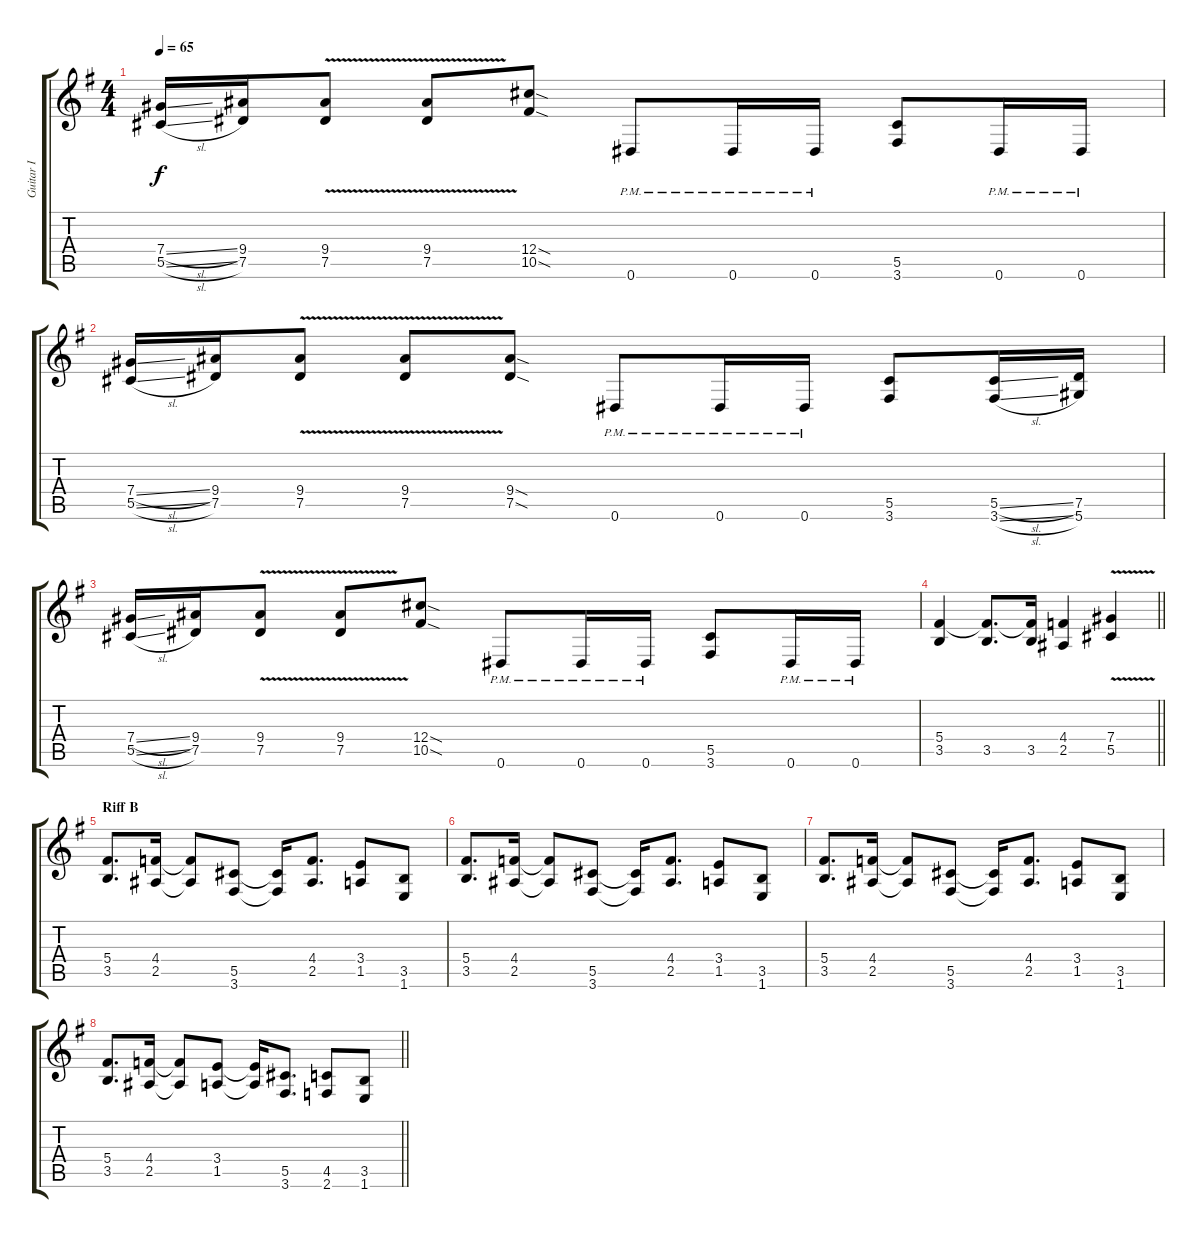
\track ("Guitar I" "Guitar I") {instrument distortionguitar}
\staff {score tabs}
\tuning (Eb4 Bb3 Gb3 Db3 Ab2 Eb2) {hide}
\ts (4 4)
\tempo 65
\clef g2
\ks eminor
(7.4{sl} 5.5{sl}).16{dy f} (9.4 7.5).16 (9.4{v} 7.5{v}).8 (9.4{v} 7.5{v}).8 (12.4{sod} 10.5{sod}).8 0.6{pm}.8 0.6{pm}.16 0.6{pm}.16 (5.5 3.6).8 0.6{pm}.16 0.6{pm}.16 |
(7.4{sl} 5.5{sl}).16 (9.4 7.5).16 (9.4{v} 7.5{v}).8 (9.4{v} 7.5{v}).8 (9.4{sod} 7.5{sod}).8 0.6{pm}.8 0.6{pm}.16 0.6{pm}.16 (5.5 3.6).8 (5.5{sl} 3.6{sl}).16 (7.5 5.6).16 |
(7.4{sl} 5.5{sl}).16 (9.4 7.5).16 (9.4{v} 7.5{v}).8 (9.4{v} 7.5{v}).8 (12.4{sod} 10.5{sod}).8 0.6{pm}.8 0.6{pm}.16 0.6{pm}.16 (5.5 3.6).8 0.6{pm}.16 0.6{pm}.16 |
\barLineRight lightlight
(5.4 3.5).4 (5.4{t} 3.5).8{d} (5.4{t} 3.5).16 (4.4 2.5).4 (7.4{v} 5.5{v}).4 |
\section ("" "Riff B")
(5.4 3.5).8{d} (4.4 2.5).16 (4.4{t} 2.5{t}).8 (5.5 3.6).8 (5.5{t} 3.6{t}).16 (4.4 2.5).8{d} (3.4 1.5).8 (3.5 1.6).8 |
(5.4 3.5).8{d} (4.4 2.5).16 (4.4{t} 2.5{t}).8 (5.5 3.6).8 (5.5{t} 3.6{t}).16 (4.4 2.5).8{d} (3.4 1.5).8 (3.5 1.6).8 |
(5.4 3.5).8{d} (4.4 2.5).16 (4.4{t} 2.5{t}).8 (5.5 3.6).8 (5.5{t} 3.6{t}).16 (4.4 2.5).8{d} (3.4 1.5).8 (3.5 1.6).8 |
\barLineRight lightlight
(5.4 3.5).8{d} (4.4 2.5).16 (4.4{t} 2.5{t}).8 (3.4 1.5).8 (3.4{t} 1.5{t}).16 (5.5 3.6).8{d} (4.5 2.6).8 (3.5 1.6).8
